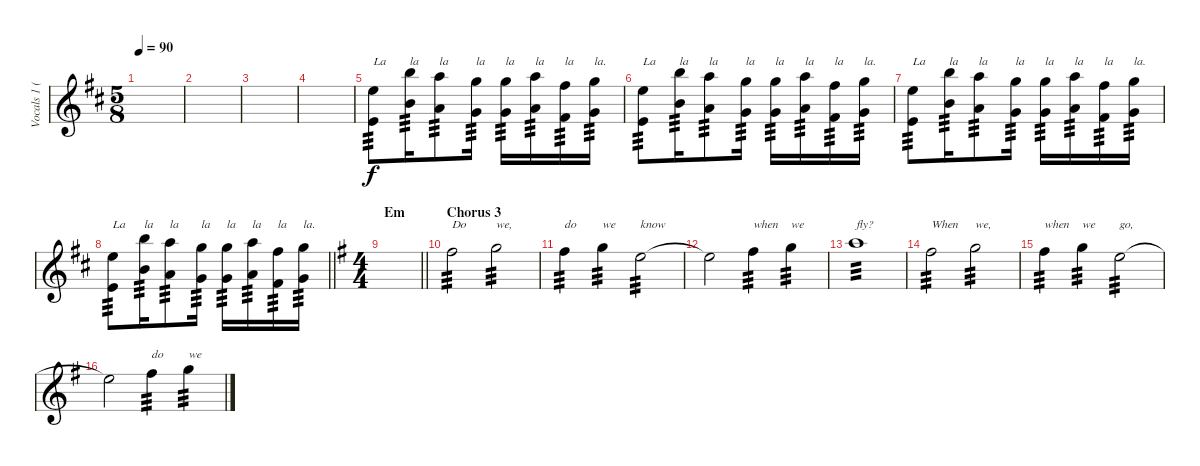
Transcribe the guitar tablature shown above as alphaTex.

\track ("Vocals 1 (Tankian)" "Vocals 1 (") {instrument electricguitarclean}
\staff {score}
\tuning (E4 B3 G3 D3 A2 E2) {hide}
\ts (5 8)
\tempo 90
\clef g2
\ks bminor
|
|
|
|
(9.3 7.5).8{txt "La" tp 3} (16.3 14.5).16{txt "la" tp 3} (14.3 12.5).8{txt "la" tp 3} (12.3 10.5).16{txt "la" tp 3} (12.3 10.5).16{txt "la" tp 3} (14.3 12.5).16{txt "la" tp 3} (11.3 9.5).16{txt "la" tp 3} (12.3 10.5).16{txt "la." tp 3} |
(9.3 7.5).8{txt "La" tp 3} (16.3 14.5).16{txt "la" tp 3} (14.3 12.5).8{txt "la" tp 3} (12.3 10.5).16{txt "la" tp 3} (12.3 10.5).16{txt "la" tp 3} (14.3 12.5).16{txt "la" tp 3} (11.3 9.5).16{txt "la" tp 3} (12.3 10.5).16{txt "la." tp 3} |
(9.3 7.5).8{txt "La" tp 3} (16.3 14.5).16{txt "la" tp 3} (14.3 12.5).8{txt "la" tp 3} (12.3 10.5).16{txt "la" tp 3} (12.3 10.5).16{txt "la" tp 3} (14.3 12.5).16{txt "la" tp 3} (11.3 9.5).16{txt "la" tp 3} (12.3 10.5).16{txt "la." tp 3} |
\barLineRight lightlight
(9.3 7.5).8{txt "La" tp 3} (16.3 14.5).16{txt "la" tp 3} (14.3 12.5).8{txt "la" tp 3} (12.3 10.5).16{txt "la" tp 3} (12.3 10.5).16{txt "la" tp 3} (14.3 12.5).16{txt "la" tp 3} (11.3 9.5).16{txt "la" tp 3} (12.3 10.5).16{txt "la." tp 3} |
\ts (4 4)
\section ("" "Em")
\barLineRight lightlight
\ks eminor
|
\section ("" "Chorus 3")
11.3.2{txt "Do" tp 3} 12.3.2{txt "we," tp 3} |
11.3.4{txt "do" tp 3} 12.3.4{txt "we" tp 3} 9.3.2{txt "know" tp 3} |
9.3{t}.2 11.3.4{txt "when" tp 3} 12.3.4{txt "we" tp 3} |
14.3.1{txt "fly?" tp 3} |
11.3.2{txt "When" tp 3} 12.3.2{txt "we," tp 3} |
11.3.4{txt "when" tp 3} 12.3.4{txt "we" tp 3} 9.3.2{txt "go," tp 3} |
9.3{t}.2 11.3.4{txt "do" tp 3} 12.3.4{txt "we" tp 3}
